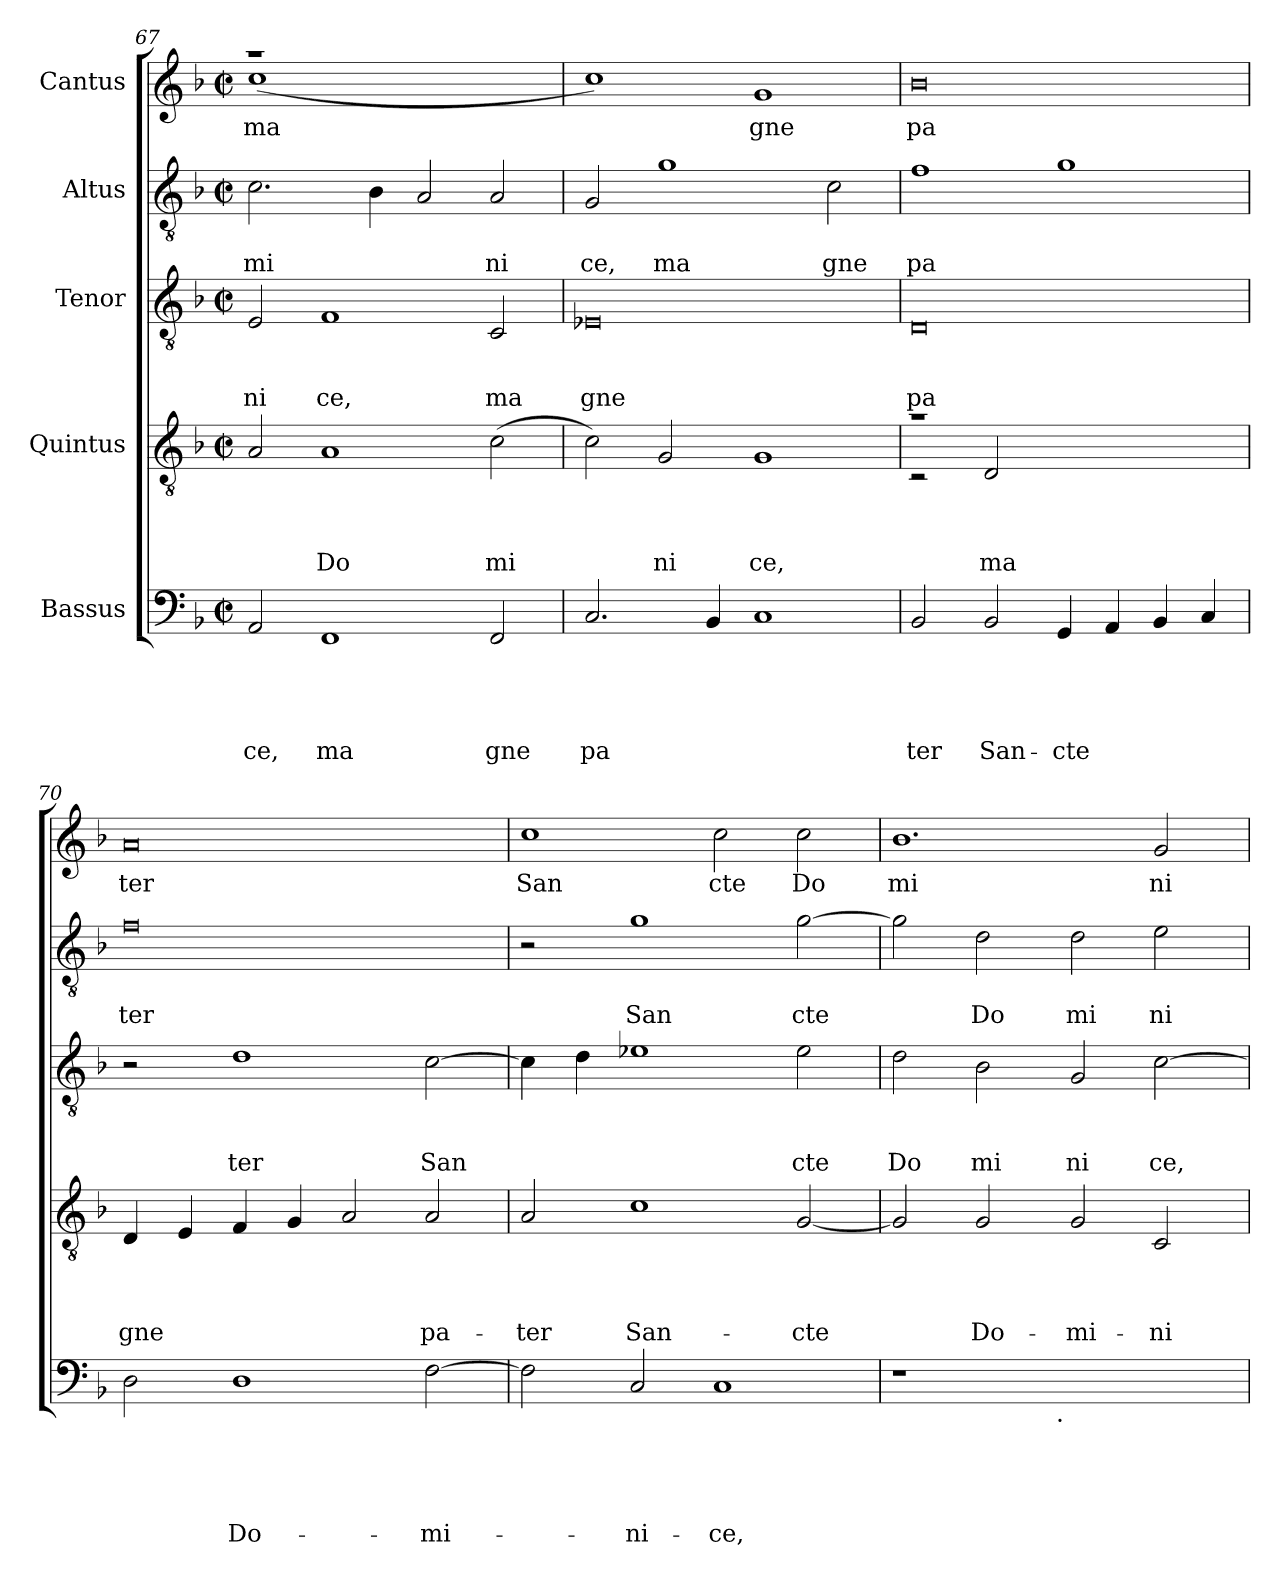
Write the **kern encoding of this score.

**kern	**text	**text	**text	**text	**text	**kern	**text	**text	**text	**text	**kern	**text	**text	**text	**kern	**text	**text	**kern	**text
*part5	*part5	*part5	*part5	*part5	*part5	*part4	*part4	*part4	*part4	*part4	*part3	*part3	*part3	*part3	*part2	*part2	*part2	*part1	*part1
*staff5	*staff5	*staff5	*staff5	*staff5	*staff5	*staff4	*staff4	*staff4	*staff4	*staff4	*staff3	*staff3	*staff3	*staff3	*staff2	*staff2	*staff2	*staff1	*staff1
*I"Bassus	*	*	*	*	*	*I"Quintus	*	*	*	*	*I"Tenor	*	*	*	*I"Altus	*	*	*I"Cantus	*
*clefF4	*	*	*	*	*	*clefGv2	*	*	*	*	*clefGv2	*	*	*	*clefGv2	*	*	*clefG2	*
*k[b-]	*	*	*	*	*	*k[b-]	*	*	*	*	*k[b-]	*	*	*	*k[b-]	*	*	*k[b-]	*
*F:	*	*	*	*	*	*F:	*	*	*	*	*F:	*	*	*	*F:	*	*	*F:	*
*M2/2	*	*	*	*	*	*M2/2	*	*	*	*	*M2/2	*	*	*	*M2/2	*	*	*M2/2	*
*met(c|)	*	*	*	*	*	*met(c|)	*	*	*	*	*met(c|)	*	*	*	*met(c|)	*	*	*met(c|)	*
=67	=67	=67	=67	=67	=67	=67	=67	=67	=67	=67	=67	=67	=67	=67	=67	=67	=67	=67	=67
!	!	!	!	!	!LO:LY:b	!	!	!	!	!	!	!	!	!LO:LY:b	!	!	!LO:LY:b	!	!LO:LY:b
*	*	*	*	*	*	*	*	*	*	*	*	*	*	*	*	*	*	*^	*
2AA/	.	.	.	.	ce,	2A/	.	.	.	.	2E/	.	.	ni	2.c\	.	mi	1raa	(>1cc	ma
!	!	!	!	!	!LO:LY:b	!	!	!	!	!LO:LY:b	!	!	!	!LO:LY:b	!	!	!	!	!	!
1FF	.	.	.	.	ma	1A	.	.	.	Do	1F	.	.	ce,	.	.	.	.	.	.
.	.	.	.	.	.	.	.	.	.	.	.	.	.	.	4B-\	.	.	.	.	.
.	.	.	.	.	.	.	.	.	.	.	.	.	.	.	2A/	.	.	1ryy	1ryy	.
!	!	!	!	!	!LO:LY:b	!	!	!	!	!LO:LY:b	!	!	!	!LO:LY:b	!	!	!LO:LY:b	!	!	!
2FF/	.	.	.	.	gne	(>2c\	.	.	.	mi	2C/	.	.	ma	2A/	.	ni	.	.	.
*	*	*	*	*	*	*	*	*	*	*	*	*	*	*	*	*	*	*v	*v	*
=68	=68	=68	=68	=68	=68	=68	=68	=68	=68	=68	=68	=68	=68	=68	=68	=68	=68	=68	=68
!	!	!	!	!	!LO:LY:b	!	!	!	!	!	!	!	!	!LO:LY:b	!	!	!LO:LY:b	!	!
2.C/	.	.	.	.	pa	2c\)	.	.	.	.	0E-X	.	.	gne	2G/	.	ce,	1cc)	.
!	!	!	!	!	!	!	!	!	!	!LO:LY:b	!	!	!	!	!	!	!LO:LY:b	!	!
.	.	.	.	.	.	2G/	.	.	.	ni	.	.	.	.	1g	.	ma	.	.
4BB-/	.	.	.	.	.	.	.	.	.	.	.	.	.	.	.	.	.	.	.
!	!	!	!	!	!	!	!	!	!	!LO:LY:b	!	!	!	!	!	!	!	!	!LO:LY:b
1C	.	.	.	.	.	1G	.	.	.	ce,	.	.	.	.	.	.	.	1g	gne
!	!	!	!	!	!	!	!	!	!	!	!	!	!	!	!	!	!LO:LY:b	!	!
.	.	.	.	.	.	.	.	.	.	.	.	.	.	.	2c\	.	gne	.	.
!!LO:LB:g=z
=69	=69	=69	=69	=69	=69	=69	=69	=69	=69	=69	=69	=69	=69	=69	=69	=69	=69	=69	=69
!	!	!	!	!	!LO:LY:b	!	!	!	!	!	!	!	!	!LO:LY:b	!	!	!LO:LY:b	!	!LO:LY:b
*	*	*	*	*	*	*^	*	*	*	*	*	*	*	*	*	*	*	*	*
2BB-/	.	.	.	.	ter	1ra	2rC	.	.	.	.	0D	.	.	pa	1f	.	pa	0b-	pa
!	!	!	!	!	!LO:LY:b	!	!	!	!	!	!LO:LY:b	!	!	!	!	!	!	!	!	!
2BB-/	.	.	.	.	San-	.	2D/	.	.	.	ma-	.	.	.	.	.	.	.	.	.
!	!	!	!	!	!LO:LY:b	!	!	!	!	!	!	!	!	!	!	!	!	!	!	!
4GG/	.	.	.	.	-cte	1ryy	1ryy	.	.	.	.	.	.	.	.	1g	.	.	.	.
4AA/	.	.	.	.	.	.	.	.	.	.	.	.	.	.	.	.	.	.	.	.
4BB-/	.	.	.	.	.	.	.	.	.	.	.	.	.	.	.	.	.	.	.	.
4C/	.	.	.	.	.	.	.	.	.	.	.	.	.	.	.	.	.	.	.	.
*	*	*	*	*	*	*v	*v	*	*	*	*	*	*	*	*	*	*	*	*	*
=70	=70	=70	=70	=70	=70	=70	=70	=70	=70	=70	=70	=70	=70	=70	=70	=70	=70	=70	=70
!	!	!	!	!	!	!	!	!	!	!LO:LY:b	!	!	!	!	!	!	!LO:LY:b	!	!LO:LY:b
2D\	.	.	.	.	.	4D/	.	.	.	-gne	2r	.	.	.	0f	.	ter	0a	ter
.	.	.	.	.	.	4E/	.	.	.	.	.	.	.	.	.	.	.	.	.
!	!	!	!	!	!LO:LY:b	!	!	!	!	!	!	!	!	!LO:LY:b	!	!	!	!	!
1D	.	.	.	.	Do-	4F/	.	.	.	.	1d	.	.	ter	.	.	.	.	.
.	.	.	.	.	.	4G/	.	.	.	.	.	.	.	.	.	.	.	.	.
.	.	.	.	.	.	2A/	.	.	.	.	.	.	.	.	.	.	.	.	.
!	!	!	!	!	!LO:LY:b	!	!	!	!	!LO:LY:b	!	!	!	!LO:LY:b	!	!	!	!	!
[>2F\	.	.	.	.	-mi-	2A/	.	.	.	pa-	[>2c\	.	.	San	.	.	.	.	.
=71	=71	=71	=71	=71	=71	=71	=71	=71	=71	=71	=71	=71	=71	=71	=71	=71	=71	=71	=71
!	!	!	!	!	!	!	!	!	!	!LO:LY:b	!	!	!	!	!	!	!	!	!LO:LY:b
2F\]	.	.	.	.	.	2A/	.	.	.	-ter	4c\]	.	.	.	2r	.	.	1cc	San
.	.	.	.	.	.	.	.	.	.	.	4d\	.	.	.	.	.	.	.	.
!	!	!	!	!	!LO:LY:b	!	!	!	!	!LO:LY:b	!	!	!	!	!	!	!LO:LY:b	!	!
2C/	.	.	.	.	-ni-	1c	.	.	.	San-	1e-X	.	.	.	1g	.	San	.	.
!	!	!	!	!	!LO:LY:b	!	!	!	!	!	!	!	!	!	!	!	!	!	!LO:LY:b
1C	.	.	.	.	-ce,	.	.	.	.	.	.	.	.	.	.	.	.	2cc\	cte
!	!	!	!	!	!	!	!	!	!	!LO:LY:b	!	!	!	!LO:LY:b	!	!	!LO:LY:b	!	!LO:LY:b
.	.	.	.	.	.	[<2G/	.	.	.	-cte	2e-\	.	.	cte	[>2g\	.	cte	2cc\	Do
=72	=72	=72	=72	=72	=72	=72	=72	=72	=72	=72	=72	=72	=72	=72	=72	=72	=72	=72	=72
!	!	!	!	!	!	!	!	!	!	!	!	!	!	!LO:LY:b	!	!	!	!	!LO:LY:b
*^	*	*	*	*	*	*	*	*	*	*	*	*	*	*	*	*	*	*	*
1r	2ryy	.	.	.	.	.	2G/]	.	.	.	.	2d\	.	.	Do	2g\]	.	.	1.b-	mi
!	!	!	!	!	!	!	!	!	!	!	!LO:LY:b	!	!	!	!LO:LY:b	!	!	!LO:LY:b	!	!
.	4...ryy	.	.	.	.	.	2G/	.	.	.	Do-	2B-\	.	.	mi	2d\	.	Do	.	.
!	!LO:TX:b:t=.	!	!	!	!	!	!	!	!	!	!	!	!	!	!	!	!	!	!	!
.	1ryy	.	.	.	.	.	.	.	.	.	.	.	.	.	.	.	.	.	.	.
!	!	!	!	!	!	!	!	!	!	!	!LO:LY:b	!	!	!	!LO:LY:b	!	!	!LO:LY:b	!	!
1ryy	.	.	.	.	.	.	2G/	.	.	.	-mi-	2G/	.	.	ni	2d\	.	mi	.	.
!	!	!	!	!	!	!	!	!	!	!	!LO:LY:b	!	!	!	!LO:LY:b	!	!	!LO:LY:b	!	!LO:LY:b
.	.	.	.	.	.	.	2C/	.	.	.	-ni-	[>2c\	.	.	ce,	2e\	.	ni	2g/	ni
.	32ryy	.	.	.	.	.	.	.	.	.	.	.	.	.	.	.	.	.	.	.
*v	*v	*	*	*	*	*	*	*	*	*	*	*	*	*	*	*	*	*	*	*
=	=	=	=	=	=	=	=	=	=	=	=	=	=	=	=	=	=	=	=
*-	*-	*-	*-	*-	*-	*-	*-	*-	*-	*-	*-	*-	*-	*-	*-	*-	*-	*-	*-
